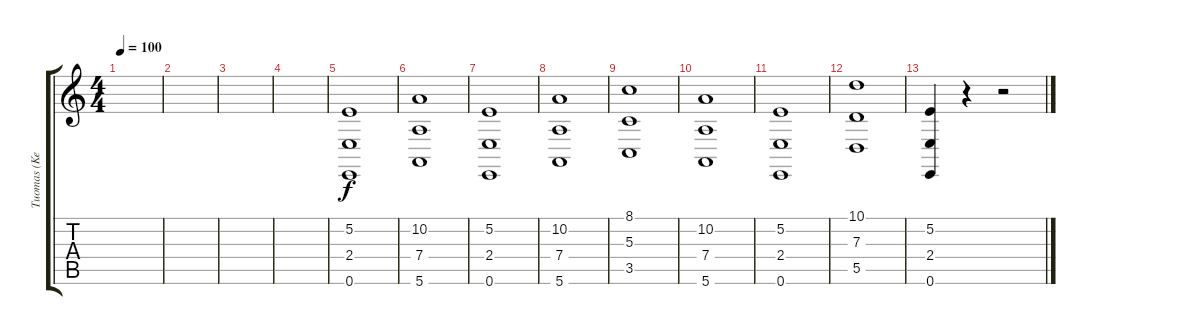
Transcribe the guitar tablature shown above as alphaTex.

\track ("Tuomas (Keyboards)" "Tuomas (Ke") {instrument choiraahs}
\staff {score tabs}
\tuning (E4 B3 G3 D3 A2 E2) {hide}
\ts (4 4)
\tempo 100
\clef g2
\ks c
|
|
|
|
(5.2 2.4 0.6).1 |
(10.2 7.4 5.6).1 |
(5.2 2.4 0.6).1 |
(10.2 7.4 5.6).1 |
(8.1 5.3 3.5).1 |
(10.2 7.4 5.6).1 |
(5.2 2.4 0.6).1 |
(10.1 7.3 5.5).1 |
(5.2 2.4 0.6).4 r.4 r.2
